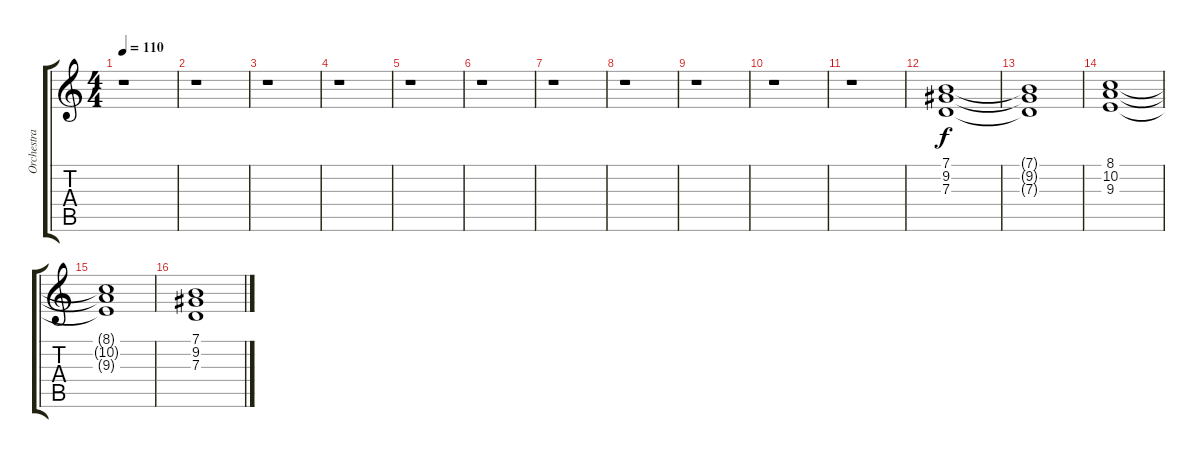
\track ("Orchestra" "Orchestra") {instrument stringensemble1}
\staff {score tabs}
\tuning (E4 B3 G3 D3 A2 E2) {hide}
\ts (4 4)
\tempo 110
\clef g2
\ks c
r.1{dy f} |
r.1 |
r.1 |
r.1 |
r.1 |
r.1 |
r.1 |
r.1 |
r.1 |
r.1 |
r.1 |
(7.1 9.2 7.3).1 |
(7.1{t} 9.2{t} 7.3{t}).1 |
(8.1 10.2 9.3).1 |
(8.1{t} 10.2{t} 9.3{t}).1 |
(7.1 9.2 7.3).1
